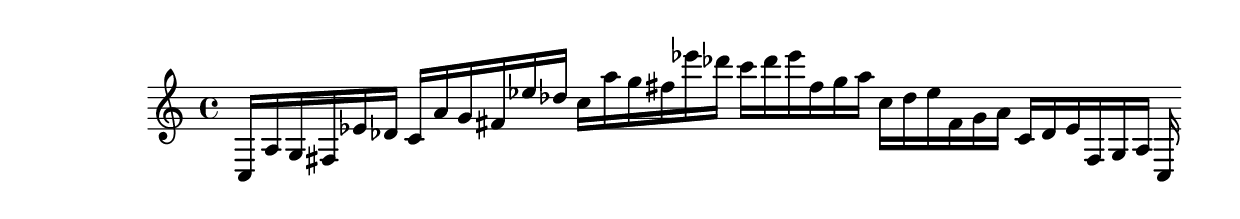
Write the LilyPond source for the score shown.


\new PianoStaff <<
\cadenzaOn
\new Staff = "right" {
\clef treble
    c16 [ a g fis ees' des' ]
    c' [ a' g' fis' ees'' des'' ]
    c'' [ a'' g'' fis'' ees''' des''' ]
    c''' [ des''' ees''' fis'' g'' a'' ]
    c'' [ des'' ees'' fis' g' a' ]
    c' [ des' ees' fis g a ]
    c
}
>>
